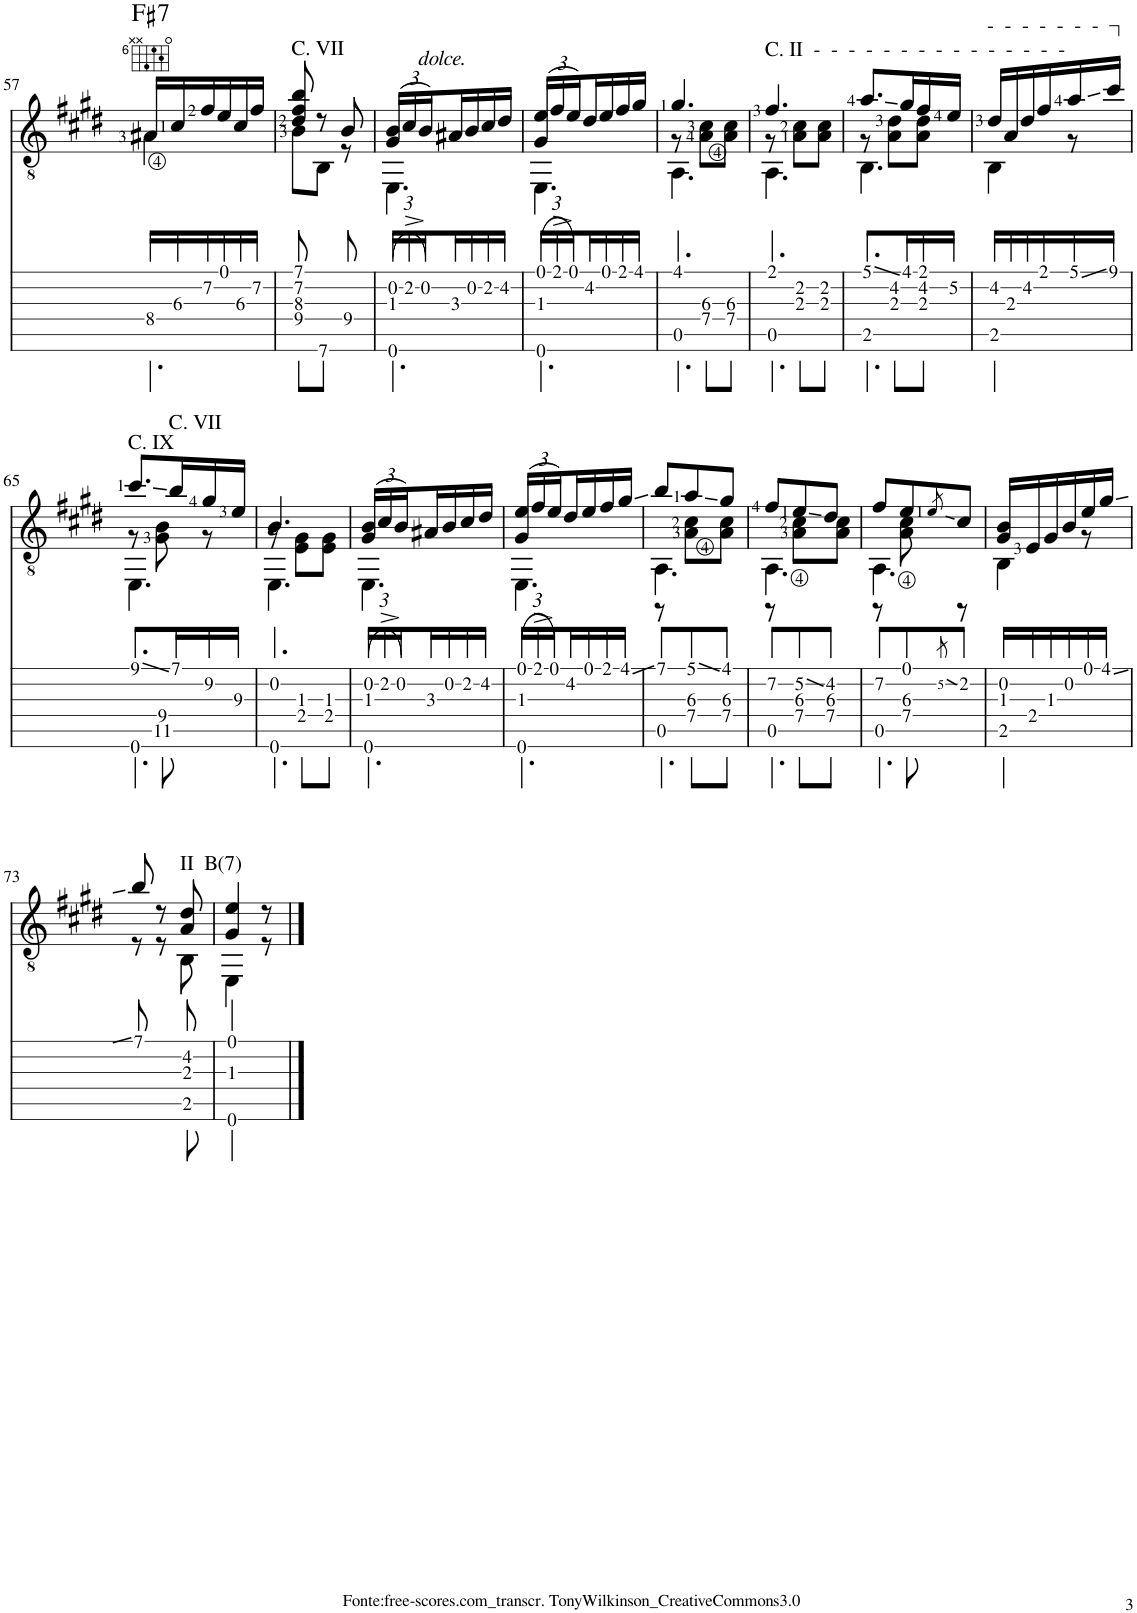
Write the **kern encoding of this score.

**kern	**kern	**harte
*part2	*part1	*part1
*staff2	*staff1	*
*I"Chitarra classica (Intavolatura)	*I"Guitar	*
!!LO:PB:g=z
*	*clefGv2	*
*k[f#c#g#d#]	*k[f#c#g#d#]	*
*M3/8	*M3/8	*
=57	=57	=57
*^	*^	*
!	!	!	!	!LO:H:kt=7
16A#X/LL	4.A#\	16A#X/LL	4.A#\	F#:7
16c#/	.	16c#/	.	.
16f#/	.	16f#/	.	.
16e/	.	16e/	.	.
16c#/	.	16c#/	.	.
16f#/JJ	.	16f#/JJ	.	.
=58	=58	=58	=58	=58
!	!	!LO:TX:a:t=C. VII	!	!
8d#/ 8f#/ 8b/	8B\L	8d#/ 8f#/ 8b/	8B\L	.
8r	8BB\J	8r	8BB\J	.
8B/	8r	8B/	8r	.
=59	=59	=59	=59	=59
*Xbrackettup	*	*Xbrackettup	*	*
(24G#/ 24B/LL	4.EE\	(24G#/ 24B/LL	4.EE\	.
24c#^/	.	24c#/	.	.
!	!	!LO:TX:a:i:t=dolce.	!	!
24B/)	.	24B/)	.	.
16A#X/	.	16A#X/	.	.
16B/	.	16B/	.	.
16c#/	.	16c#/	.	.
16d#/JJ	.	16d#/JJ	.	.
=60	=60	=60	=60	=60
(24G#/ 24e/LL	4.EE\	(24G#/ 24e/LL	4.EE\	.
24f#^/	.	24f#/	.	.
24e/)	.	24e/)	.	.
16d#/	.	16d#/	.	.
16e/	.	16e/	.	.
16f#/	.	16f#/	.	.
16g#/JJ	.	16g#/JJ	.	.
=61	=61	=61	=61	=61
*	*^	*	*^	*
4.g#/	8r	4.AA\	4.g#/	8r	4.AA\	.
.	8A\ 8c#\L	.	.	8A\ 8c#\L	.	.
.	8A\ 8c#\J	.	.	8A\ 8c#\J	.	.
=62	=62	=62	=62	=62	=62	=62
!	!	!	!LO:TX:a:t=C. II  -  -  -  -  -  -  -  -  -  -  -  -  -  -  -	!	!	!
4.f#/	8r	4.AA\	4.f#/	8r	4.AA\	.
.	8A\ 8c#\L	.	.	8A\ 8c#\L	.	.
.	8A\ 8c#\J	.	.	8A\ 8c#\J	.	.
=63	=63	=63	=63	=63	=63	=63
8.a/L	8r	4.BB\	8.a/L	8r	4.BB\	.
.	8A\ 8d#\L	.	.	8A\ 8d#\L	.	.
16g#/L	.	.	16g#/L	.	.	.
16f#/	8A\ 8d#\J	.	16f#/	8A\ 8d#\J	.	.
16e/JJ	.	.	16e/JJ	.	.	.
*	*v	*v	*	*	*	*
*	*	*	*v	*v	*
=64	=64	=64	=64	=64
!	!	!LO:TX:a:t=-  -  -  -  -  -  -  ┐	!	!
16d#/LL	4BB\	16d#/LL	4BB\	.
16A/	.	16A/	.	.
16d#/	.	16d#/	.	.
16f#/	.	16f#/	.	.
16a/	8r	16a/	8r	.
16cc#/JJ	.	16cc#/JJ	.	.
!!LO:LB:g=z
=65	=65	=65	=65	=65
*	*^	*	*^	*
!	!	!	!LO:TX:a:t=C. IX	!	!	!
8.cc#/L	8r	4.EE\	8.cc#/L	8r	4.EE\	.
.	8G#\ 8B\	.	.	8G#\ 8B\	.	.
!	!	!	!LO:TX:a:t=C. VII	!	!	!
16b/L	.	.	16b/L	.	.	.
16g#/	8r	.	16g#/	8r	.	.
16e/JJ	.	.	16e/JJ	.	.	.
=66	=66	=66	=66	=66	=66	=66
4.B/	8r	4.EE\	4.B/	8r	4.EE\	.
.	8E\ 8G#\L	.	.	8E\ 8G#\L	.	.
.	8E\ 8G#\J	.	.	8E\ 8G#\J	.	.
*	*v	*v	*	*	*	*
*	*	*	*v	*v	*
=67	=67	=67	=67	=67
(24G#/ 24B/LL	4.EE\	(24G#/ 24B/LL	4.EE\	.
24c#^/	.	24c#/	.	.
24B/)	.	24B/)	.	.
16A#X/	.	16A#X/	.	.
16B/	.	16B/	.	.
16c#/	.	16c#/	.	.
16d#/JJ	.	16d#/JJ	.	.
=68	=68	=68	=68	=68
(24G#/ 24e/LL	4.EE\	(24G#/ 24e/LL	4.EE\	.
24f#^/	.	24f#/	.	.
24e/)	.	24e/)	.	.
16d#/	.	16d#/	.	.
16e/	.	16e/	.	.
16f#/	.	16f#/	.	.
16g#/JJ	.	16g#/JJ	.	.
=69	=69	=69	=69	=69
*	*^	*	*^	*
8b/L	4.AA\	8r	8b/L	4.AA\	8r	.
8a/	.	8A\ 8c#\L	8a/	.	8A\ 8c#\L	.
8g#/J	.	8A\ 8c#\J	8g#/J	.	8A\ 8c#\J	.
=70	=70	=70	=70	=70	=70	=70
8f#/L	4.AA\	8r	8f#/L	4.AA\	8r	.
8e/	.	8A\ 8c#\L	8e/	.	8A\ 8c#\L	.
8d#/J	.	8A\ 8c#\J	8d#/J	.	8A\ 8c#\J	.
=71	=71	=71	=71	=71	=71	=71
8f#/L	4.AA\	8r	8f#/L	4.AA\	8r	.
8e/	.	8A\ 8c#\	8e/	.	8A\ 8c#\	.
8qe/	.	.	8qe/	.	.	.
8c#/J	.	8r	8c#/J	.	8r	.
*	*v	*v	*	*	*	*
*	*	*	*v	*v	*
=72	=72	=72	=72	=72
16G#/ 16B/LL	4BB\	16G#/ 16B/LL	4BB\	.
16E/	.	16E/	.	.
16G#/	.	16G#/	.	.
16B/	.	16B/	.	.
16e/	8r	16e/	8r	.
16g#/JJ	.	16g#/JJ	.	.
!!LO:LB:g=z	!!
=73	=73	=73	=73	=73
8b/	8r	8b/	8r	.
8r	8r	8r	8r	.
!	!	!LO:TX:a:t=II  B(7)	!	!
8A/ 8d#/	8BB\	8A/ 8d#/	8BB\	.
=74	=74	=74	=74	=74
4G#/ 4e/	4EE\	4G#/ 4e/	4EE\	.
8r	8r	8r	8r	.
*v	*v	*	*	*
*	*v	*v	*
==	==	==
*-	*-	*-
